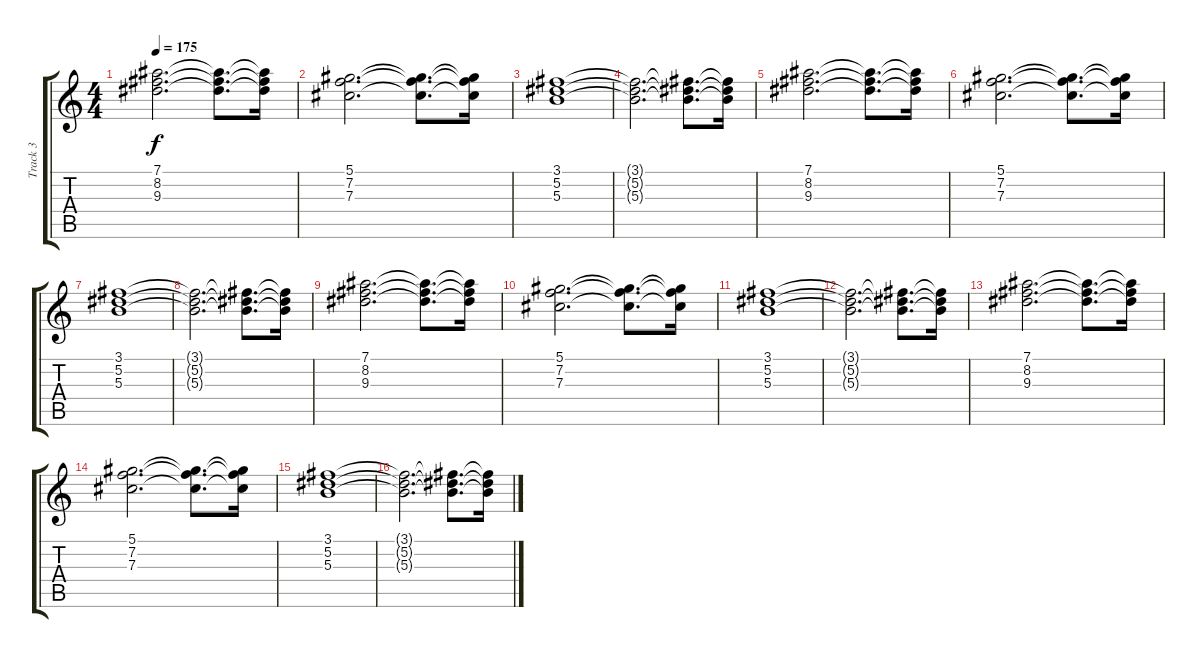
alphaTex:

\track ("Track 3" "Track 3") {instrument distortionguitar bank 255}
\staff {score tabs}
\tuning (Eb4 Bb3 Gb3 Db3 Ab2 Db2) {hide}
\ts (4 4)
\tempo 175
\clef g2
\ks c
(7.1 8.2 9.3).2{d dy f volume 11 instrument distortionguitar} (7.1{t} 8.2{t} 9.3{t}).8{d} (7.1{t} 8.2{t} 9.3{t}).16{volume 0} |
(5.1 7.2 7.3).2{d volume 11} (5.1{t} 7.2{t} 7.3{t}).8{d} (5.1{t} 7.2{t} 7.3{t}).16{volume 0} |
(3.1 5.2 5.3).1{volume 11} |
(3.1{t} 5.2{t} 5.3{t}).2{d} (3.1{t} 5.2{t} 5.3{t}).8{d} (3.1{t} 5.2{t} 5.3{t}).16{volume 0} |
(7.1 8.2 9.3).2{d volume 11} (7.1{t} 8.2{t} 9.3{t}).8{d} (7.1{t} 8.2{t} 9.3{t}).16{volume 0} |
(5.1 7.2 7.3).2{d volume 11} (5.1{t} 7.2{t} 7.3{t}).8{d} (5.1{t} 7.2{t} 7.3{t}).16{volume 0} |
(3.1 5.2 5.3).1{volume 11} |
(3.1{t} 5.2{t} 5.3{t}).2{d} (3.1{t} 5.2{t} 5.3{t}).8{d} (3.1{t} 5.2{t} 5.3{t}).16{volume 0} |
(7.1 8.2 9.3).2{d volume 11} (7.1{t} 8.2{t} 9.3{t}).8{d} (7.1{t} 8.2{t} 9.3{t}).16{volume 0} |
(5.1 7.2 7.3).2{d volume 11} (5.1{t} 7.2{t} 7.3{t}).8{d} (5.1{t} 7.2{t} 7.3{t}).16{volume 0} |
(3.1 5.2 5.3).1{volume 11} |
(3.1{t} 5.2{t} 5.3{t}).2{d} (3.1{t} 5.2{t} 5.3{t}).8{d} (3.1{t} 5.2{t} 5.3{t}).16{volume 0} |
(7.1 8.2 9.3).2{d volume 11} (7.1{t} 8.2{t} 9.3{t}).8{d} (7.1{t} 8.2{t} 9.3{t}).16{volume 0} |
(5.1 7.2 7.3).2{d volume 11} (5.1{t} 7.2{t} 7.3{t}).8{d} (5.1{t} 7.2{t} 7.3{t}).16{volume 0} |
(3.1 5.2 5.3).1{volume 11} |
(3.1{t} 5.2{t} 5.3{t}).2{d} (3.1{t} 5.2{t} 5.3{t}).8{d} (3.1{t} 5.2{t} 5.3{t}).16{volume 0}
